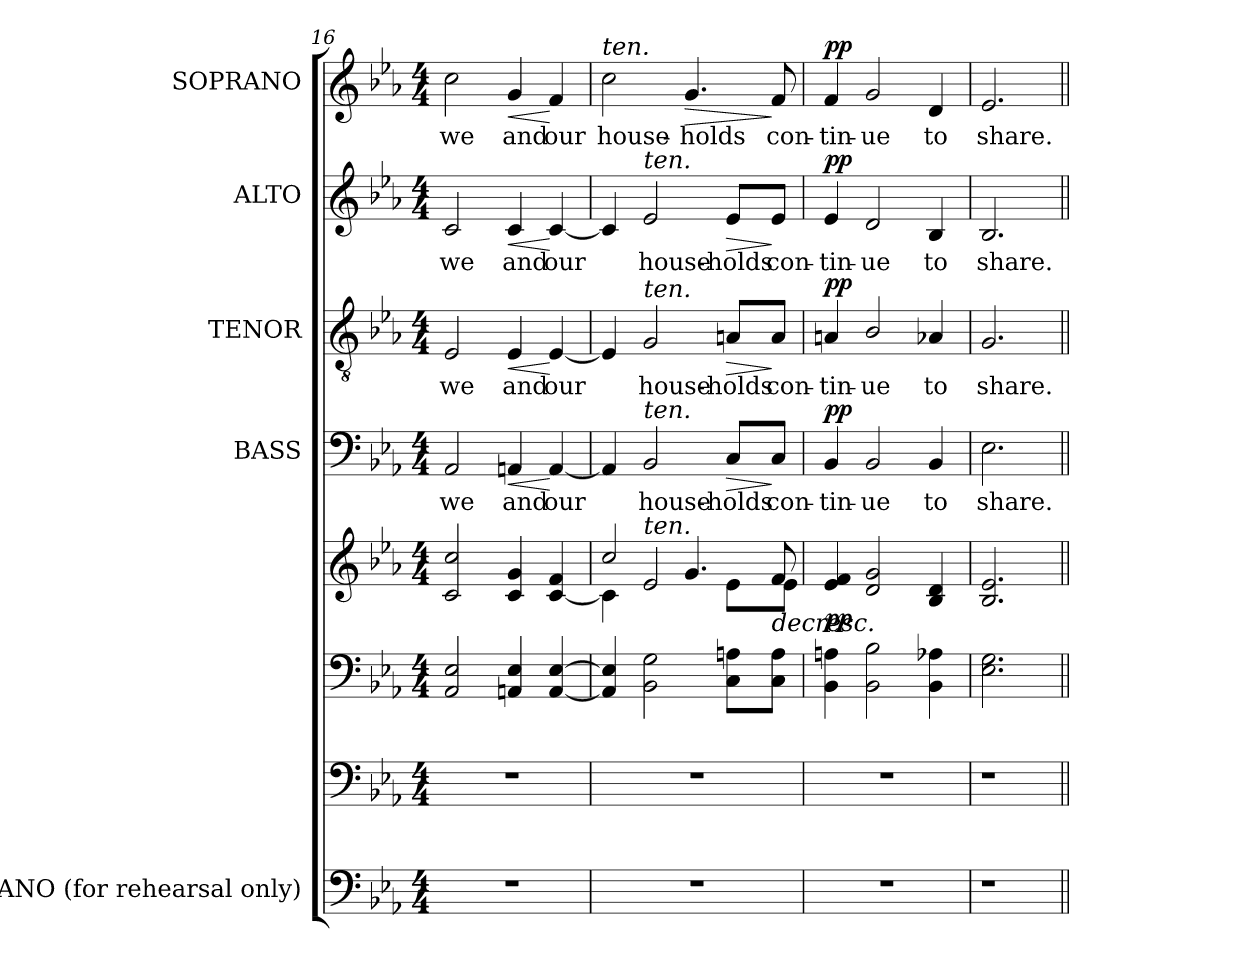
**kern	**kern	**kern	**kern	**dynam	**kern	**text	**dynam	**kern	**text	**dynam	**kern	**text	**dynam	**kern	**text	**dynam
*part5	*part5	*part5	*part5	*part5	*part4	*part4	*part4	*part3	*part3	*part3	*part2	*part2	*part2	*part1	*part1	*part1
*staff8	*staff7	*staff6	*staff5	*staff5/6/7/8	*staff4	*staff4	*staff4	*staff3	*staff3	*staff3	*staff2	*staff2	*staff2	*staff1	*staff1	*staff1
*I"PIANO (for  rehearsal only)	*	*	*	*	*I"BASS	*	*	*I"TENOR	*	*	*I"ALTO	*	*	*I"SOPRANO	*	*
*I'Pno.	*	*	*	*	*I'B.	*	*	*I'T.	*	*	*I'A.	*	*	*I'S.	*	*
!!LO:LB:g=z
*clefF4	*clefF4	*clefF4	*clefG2	*	*clefF4	*	*	*clefGv2	*	*	*clefG2	*	*	*clefG2	*	*
*	*	*	*	*	*	*	*	*ITrd7c12	*	*	*	*	*	*	*	*
*k[b-e-a-]	*k[b-e-a-]	*k[b-e-a-]	*k[b-e-a-]	*	*k[b-e-a-]	*	*	*k[b-e-a-]	*	*	*k[b-e-a-]	*	*	*k[b-e-a-]	*	*
*E-:	*E-:	*E-:	*E-:	*	*E-:	*	*	*E-:	*	*	*E-:	*	*	*E-:	*	*
*M4/4	*M4/4	*M4/4	*M4/4	*	*M4/4	*	*	*M4/4	*	*	*M4/4	*	*	*M4/4	*	*
=16	=16	=16	=16	=16	=16	=16	=16	=16	=16	=16	=16	=16	=16	=16	=16	=16
!	!	!	!	!	!	!LO:LY:b:color=#000000	!	!	!	!	!	!	!	!	!	!
!	!	!	!	!	!	!	!	!	!LO:LY:b:color=#000000	!	!	!	!	!	!	!
!	!	!	!	!	!	!	!	!	!	!	!	!LO:LY:b:color=#000000	!	!	!	!
!	!	!	!	!	!	!	!	!	!	!	!	!	!	!	!LO:LY:b:color=#000000	!
1r	1r	2AA-i/ 2E-i	2ci/ 2cci	.	2AA-i/	we	.	2EE-i/	we	.	2ci/	we	.	2cci\	we	.
!	!	!	!	!	!	!LO:LY:b:color=#000000	!LO:HP:b	!	!	!	!	!	!	!	!	!
!	!	!	!	!	!	!	!	!	!LO:LY:b:color=#000000	!LO:HP:b	!	!	!	!	!	!
!	!	!	!	!	!	!	!	!	!	!	!	!LO:LY:b:color=#000000	!LO:HP:b	!	!	!
!	!	!	!	!	!	!	!	!	!	!	!	!	!	!	!LO:LY:b:color=#000000	!LO:HP:b
.	.	4AAni/ 4E-i	4ci/ 4gi	.	4AAni/	and	<	4EE-i/	and	<	4ci/	and	<	4gi/	and	<
!	!	!	!	!	!	!LO:LY:b:color=#000000	!	!	!	!	!	!	!	!	!	!
!	!	!	!	!	!	!	!	!	!LO:LY:b:color=#000000	!	!	!	!	!	!	!
!	!	!	!	!	!	!	!	!	!	!	!	!LO:LY:b:color=#000000	!	!	!	!
!	!	!	!	!	!	!	!	!	!	!	!	!	!	!	!LO:LY:b:color=#000000	!
.	.	[4AAi/ [4E-i	[4ci/ 4fi	.	[4AAi/	our	[	[4EE-i/	our	[	[4ci/	our	[	4fi/	our	[
=17	=17	=17	=17	=17	=17	=17	=17	=17	=17	=17	=17	=17	=17	=17	=17	=17
*	*	*	*^	*	*	*	*	*	*	*	*	*	*	*	*	*
!	!	!	!	!	!	!	!	!	!	!	!	!	!	!	!LO:TX:a:i:t=ten.	!	!
!	!	!	!	!	!	!	!	!	!	!	!	!	!	!	!	!LO:LY:b:color=#000000	!
1r	1r	4AAi/] 4E-i]	2cci/	4ci\]	.	4AAi/]	.	.	4EE-i/]	.	.	4ci/]	.	.	2cci\	house-	.
!	!	!	!	!	!	!	!LO:LY:b:color=#000000	!	!	!	!	!	!	!	!	!	!
!	!	!	!	!	!	!	!	!	!	!LO:LY:b:color=#000000	!	!	!	!	!	!	!
!	!	!	!	!	!	!	!	!	!	!	!	!LO:TX:a:i:t=ten.	!	!	!	!	!
!	!	!	!	!	!	!	!	!	!LO:TX:a:i:t=ten.	!	!	!	!	!	!	!	!
!	!	!	!	!	!	!LO:TX:a:i:t=ten.	!	!	!	!	!	!	!	!	!	!	!
!	!	!	!	!LO:TX:a:i:t=ten.	!	!	!	!	!	!	!	!	!	!	!	!	!
!	!	!	!	!	!	!	!	!	!	!	!	!	!LO:LY:b:color=#000000	!	!	!	!
.	.	2BB-i\ 2Gi	.	2e-i/	]	2BB-i/	house-	.	2GGi/	house-	.	2e-i/	house-	.	.	.	.
!	!	!	!	!	!	!	!	!	!	!	!	!	!	!	!	!LO:LY:b:color=#000000	!LO:HP:b
.	.	.	4.gi/	.	.	.	.	.	.	.	.	.	.	.	4.gi/	-holds	>
!	!	!	!	!	!	!	!LO:LY:b:color=#000000	!LO:HP:b	!	!	!	!	!	!	!	!	!
!	!	!	!	!	!	!	!	!	!	!LO:LY:b:color=#000000	!LO:HP:b	!	!	!	!	!	!
!	!	!	!	!	!	!	!	!	!	!	!	!	!LO:LY:b:color=#000000	!LO:HP:b	!	!	!
.	.	8Ci\ 8AniL	.	8e-i\L	.	8Ci/L	-holds	>	8AAni/L	-holds	>	8e-i/L	-holds	>	.	.	.
!	!	!	!	!	!LO:HP:b	!	!	!	!	!	!	!	!	!	!	!	!
!	!	!	!	!	!	!	!LO:LY:b:color=#000000	!	!	!	!	!	!	!	!	!	!
!	!	!	!	!	!	!	!	!	!	!LO:LY:b:color=#000000	!	!	!	!	!	!	!
!	!	!	!	!	!	!	!	!	!	!	!	!	!LO:LY:b:color=#000000	!	!	!	!
!	!	!	!	!	!	!	!	!	!	!	!	!	!	!	!	!LO:LY:b:color=#000000	!
.	.	8Ci\ 8AiJ	8fi/	8e-i\J	>	8Ci/J	con-	]	8AAi/J	con-	]	8e-i/J	con-	]	8fi/	con-	]
*	*	*	*v	*v	*	*	*	*	*	*	*	*	*	*	*	*	*
=18	=18	=18	=18	=18	=18	=18	=18	=18	=18	=18	=18	=18	=18	=18	=18	=18
*	*	*	*^	*	*	*	*	*	*	*	*	*	*	*	*	*
!	!	!	!	!	!	!	!LO:LY:b:color=#000000	!	!	!	!	!	!	!	!	!	!
*	*	*	*v	*v	*	*	*	*	*	*	*	*	*	*	*	*	*
*	*	*	*^	*	*	*	*	*	*	*	*	*	*	*	*	*
!	!	!	!	!	!	!	!	!	!	!LO:LY:b:color=#000000	!	!	!	!	!	!	!
*	*	*	*v	*v	*	*	*	*	*	*	*	*	*	*	*	*	*
*	*	*	*^	*	*	*	*	*	*	*	*	*	*	*	*	*
!	!	!	!	!	!	!	!	!	!	!	!	!	!LO:LY:b:color=#000000	!	!	!	!
*	*	*	*v	*v	*	*	*	*	*	*	*	*	*	*	*	*	*
*	*	*	*^	*	*	*	*	*	*	*	*	*	*	*	*	*
!	!	!	!	!	!	!	!	!	!	!	!	!	!	!	!	!LO:LY:b:color=#000000	!
*	*	*	*v	*v	*	*	*	*	*	*	*	*	*	*	*	*	*
1r	1r	4BB-i\ 4Ani	4e-i/ 4fi	pp	4BB-i/	-tin-	pp	4AAni/	-tin-	pp	4e-i/	-tin-	pp	4fi/	-tin-	pp
!	!	!	!	!	!	!LO:LY:b:color=#000000	!	!	!	!	!	!	!	!	!	!
!	!	!	!	!	!	!	!	!	!LO:LY:b:color=#000000	!	!	!	!	!	!	!
!	!	!	!	!	!	!	!	!	!	!	!	!LO:LY:b:color=#000000	!	!	!	!
!	!	!	!	!	!	!	!	!	!	!	!	!	!	!	!LO:LY:b:color=#000000	!
.	.	2BB-i\ 2B-i	2di/ 2gi	.	2BB-i/	-ue	.	2BB-i/	-ue	.	2di/	-ue	.	2gi/	-ue	.
!	!	!	!	!	!	!LO:LY:b:color=#000000	!	!	!	!	!	!	!	!	!	!
!	!	!	!	!	!	!	!	!	!LO:LY:b:color=#000000	!	!	!	!	!	!	!
!	!	!	!	!	!	!	!	!	!	!	!	!LO:LY:b:color=#000000	!	!	!	!
!	!	!	!	!	!	!	!	!	!	!	!	!	!	!	!LO:LY:b:color=#000000	!
.	.	4BB-i\ 4A-Xi	4B-i/ 4di	.	4BB-i/	to	.	4AA-Xi/	to	.	4B-i/	to	.	4di/	to	.
=19	=19	=19	=19	=19	=19	=19	=19	=19	=19	=19	=19	=19	=19	=19	=19	=19
!LO:N:vis=1	!LO:N:vis=1	!	!	!	!	!	!	!	!	!	!	!	!	!	!	!
!	!	!	!	!	!	!LO:LY:b:color=#000000	!	!	!	!	!	!	!	!	!	!
!	!	!	!	!	!	!	!	!	!LO:LY:b:color=#000000	!	!	!	!	!	!	!
!	!	!	!	!	!	!	!	!	!	!	!	!LO:LY:b:color=#000000	!	!	!	!
!	!	!	!	!	!	!	!	!	!	!	!	!	!	!	!LO:LY:b:color=#000000	!
2.r	2.r	2.E-i\ 2.Gi	2.B-i/ 2.e-i	.	2.E-i\	share.	.	2.GGi/	share.	.	2.B-i/	share.	.	2.e-i/	share.	.
=||	=||	=||	=||	=||	=||	=||	=||	=||	=||	=||	=||	=||	=||	=||	=||	=||
*-	*-	*-	*-	*-	*-	*-	*-	*-	*-	*-	*-	*-	*-	*-	*-	*-
